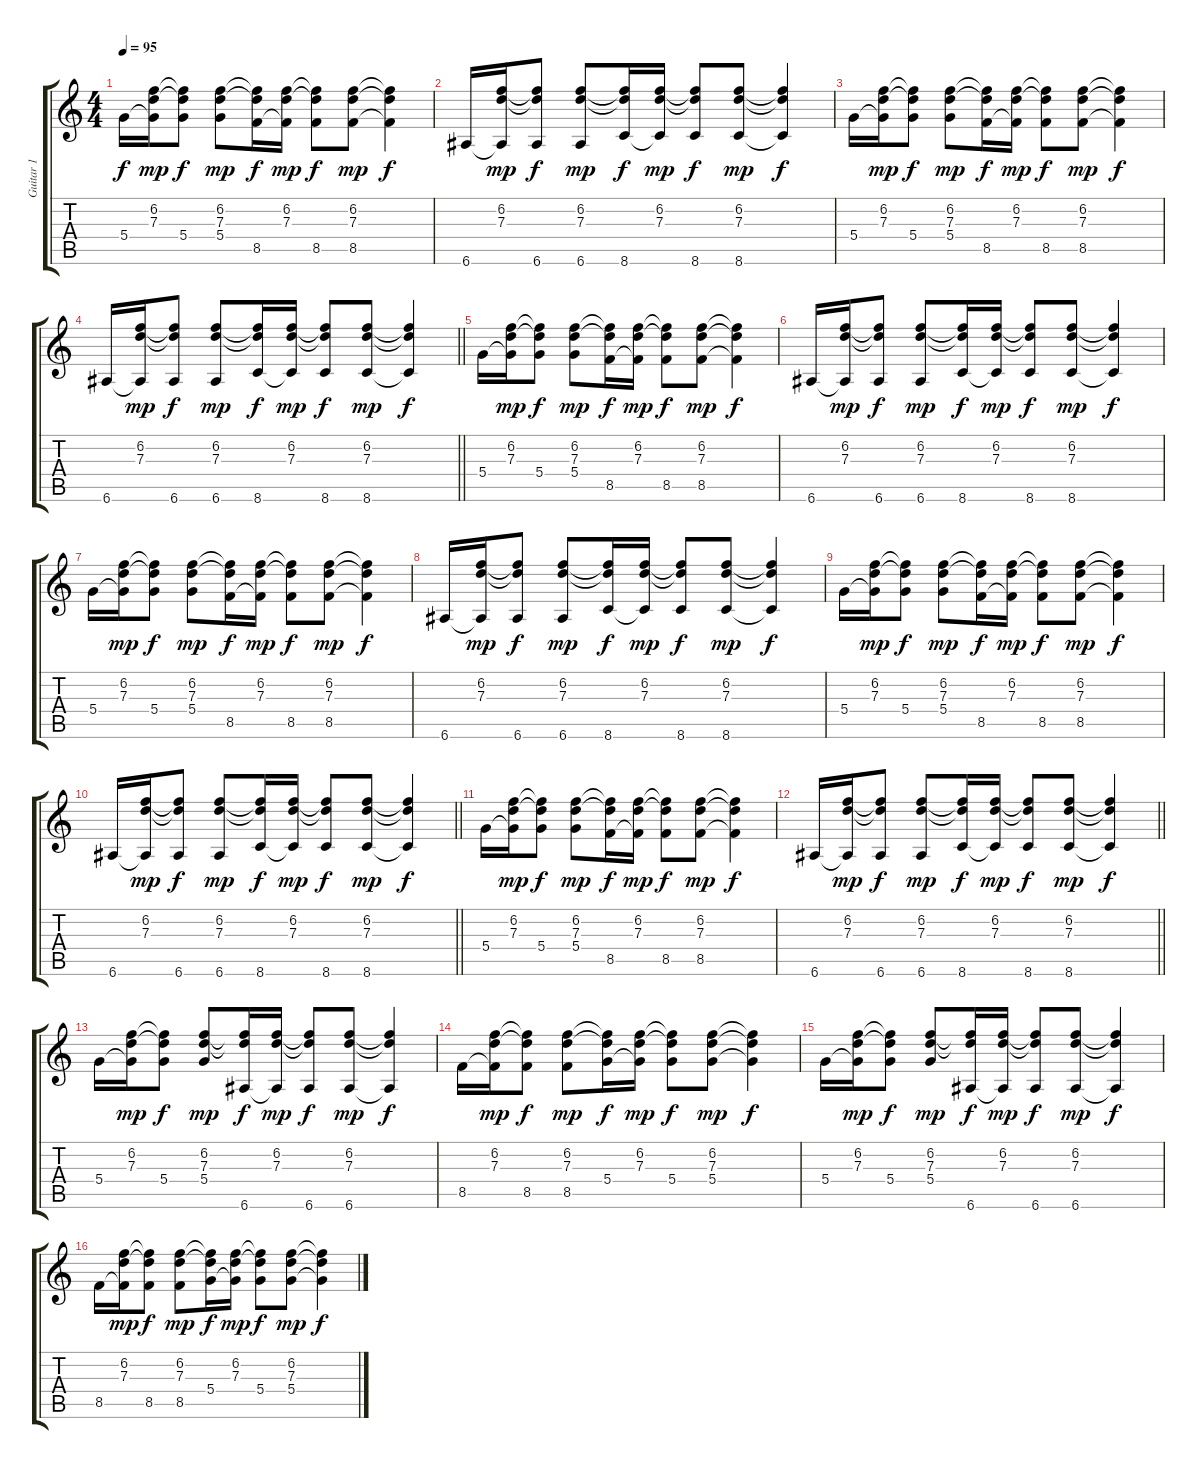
\track ("Guitar 1" "Guitar 1") {instrument electricguitarjazz}
\staff {score tabs}
\tuning (E4 B3 G3 D3 A2 E2) {hide}
\ts (4 4)
\tempo 95
\clef g2
\ks c
5.4.16{dy f} (6.2 7.3 5.4{t}).16{dy mp} (6.2{t} 7.3{t} 5.4).8{dy f} (6.2 7.3 5.4).8{dy mp} (6.2{t} 7.3{t} 8.5).16{dy f} (6.2 7.3 8.5{t}).16{dy mp} (6.2{t} 7.3{t} 8.5).8{dy f} (6.2 7.3 8.5).8{dy mp} (6.2{t} 7.3{t} 8.5{t}).4{dy f} |
6.6.16 (6.2 7.3 6.6{t}).16{dy mp} (6.2{t} 7.3{t} 6.6).8{dy f} (6.2 7.3 6.6).8{dy mp} (6.2{t} 7.3{t} 8.6).16{dy f} (6.2 7.3 8.6{t}).16{dy mp} (6.2{t} 7.3{t} 8.6).8{dy f} (6.2 7.3 8.6).8{dy mp} (6.2{t} 7.3{t} 8.6{t}).4{dy f} |
5.4.16 (6.2 7.3 5.4{t}).16{dy mp} (6.2{t} 7.3{t} 5.4).8{dy f} (6.2 7.3 5.4).8{dy mp} (6.2{t} 7.3{t} 8.5).16{dy f} (6.2 7.3 8.5{t}).16{dy mp} (6.2{t} 7.3{t} 8.5).8{dy f} (6.2 7.3 8.5).8{dy mp} (6.2{t} 7.3{t} 8.5{t}).4{dy f} |
\barLineRight lightlight
6.6.16 (6.2 7.3 6.6{t}).16{dy mp} (6.2{t} 7.3{t} 6.6).8{dy f} (6.2 7.3 6.6).8{dy mp} (6.2{t} 7.3{t} 8.6).16{dy f} (6.2 7.3 8.6{t}).16{dy mp} (6.2{t} 7.3{t} 8.6).8{dy f} (6.2 7.3 8.6).8{dy mp} (6.2{t} 7.3{t} 8.6{t}).4{dy f} |
5.4.16 (6.2 7.3 5.4{t}).16{dy mp} (6.2{t} 7.3{t} 5.4).8{dy f} (6.2 7.3 5.4).8{dy mp} (6.2{t} 7.3{t} 8.5).16{dy f} (6.2 7.3 8.5{t}).16{dy mp} (6.2{t} 7.3{t} 8.5).8{dy f} (6.2 7.3 8.5).8{dy mp} (6.2{t} 7.3{t} 8.5{t}).4{dy f} |
6.6.16 (6.2 7.3 6.6{t}).16{dy mp} (6.2{t} 7.3{t} 6.6).8{dy f} (6.2 7.3 6.6).8{dy mp} (6.2{t} 7.3{t} 8.6).16{dy f} (6.2 7.3 8.6{t}).16{dy mp} (6.2{t} 7.3{t} 8.6).8{dy f} (6.2 7.3 8.6).8{dy mp} (6.2{t} 7.3{t} 8.6{t}).4{dy f} |
5.4.16 (6.2 7.3 5.4{t}).16{dy mp} (6.2{t} 7.3{t} 5.4).8{dy f} (6.2 7.3 5.4).8{dy mp} (6.2{t} 7.3{t} 8.5).16{dy f} (6.2 7.3 8.5{t}).16{dy mp} (6.2{t} 7.3{t} 8.5).8{dy f} (6.2 7.3 8.5).8{dy mp} (6.2{t} 7.3{t} 8.5{t}).4{dy f} |
6.6.16 (6.2 7.3 6.6{t}).16{dy mp} (6.2{t} 7.3{t} 6.6).8{dy f} (6.2 7.3 6.6).8{dy mp} (6.2{t} 7.3{t} 8.6).16{dy f} (6.2 7.3 8.6{t}).16{dy mp} (6.2{t} 7.3{t} 8.6).8{dy f} (6.2 7.3 8.6).8{dy mp} (6.2{t} 7.3{t} 8.6{t}).4{dy f} |
5.4.16 (6.2 7.3 5.4{t}).16{dy mp} (6.2{t} 7.3{t} 5.4).8{dy f} (6.2 7.3 5.4).8{dy mp} (6.2{t} 7.3{t} 8.5).16{dy f} (6.2 7.3 8.5{t}).16{dy mp} (6.2{t} 7.3{t} 8.5).8{dy f} (6.2 7.3 8.5).8{dy mp} (6.2{t} 7.3{t} 8.5{t}).4{dy f} |
\barLineRight lightlight
6.6.16 (6.2 7.3 6.6{t}).16{dy mp} (6.2{t} 7.3{t} 6.6).8{dy f} (6.2 7.3 6.6).8{dy mp} (6.2{t} 7.3{t} 8.6).16{dy f} (6.2 7.3 8.6{t}).16{dy mp} (6.2{t} 7.3{t} 8.6).8{dy f} (6.2 7.3 8.6).8{dy mp} (6.2{t} 7.3{t} 8.6{t}).4{dy f} |
5.4.16 (6.2 7.3 5.4{t}).16{dy mp} (6.2{t} 7.3{t} 5.4).8{dy f} (6.2 7.3 5.4).8{dy mp} (6.2{t} 7.3{t} 8.5).16{dy f} (6.2 7.3 8.5{t}).16{dy mp} (6.2{t} 7.3{t} 8.5).8{dy f} (6.2 7.3 8.5).8{dy mp} (6.2{t} 7.3{t} 8.5{t}).4{dy f} |
\barLineRight lightlight
6.6.16 (6.2 7.3 6.6{t}).16{dy mp} (6.2{t} 7.3{t} 6.6).8{dy f} (6.2 7.3 6.6).8{dy mp} (6.2{t} 7.3{t} 8.6).16{dy f} (6.2 7.3 8.6{t}).16{dy mp} (6.2{t} 7.3{t} 8.6).8{dy f} (6.2 7.3 8.6).8{dy mp} (6.2{t} 7.3{t} 8.6{t}).4{dy f} |
5.4.16 (6.2 7.3 5.4{t}).16{dy mp} (6.2{t} 7.3{t} 5.4).8{dy f} (6.2 7.3 5.4).8{dy mp} (6.2{t} 7.3{t} 6.6).16{dy f} (6.2 7.3 6.6{t}).16{dy mp} (6.2{t} 7.3{t} 6.6).8{dy f} (6.2 7.3 6.6).8{dy mp} (6.2{t} 7.3{t} 6.6{t}).4{dy f} |
8.5.16 (6.2 7.3 8.5{t}).16{dy mp} (6.2{t} 7.3{t} 8.5).8{dy f} (6.2 7.3 8.5).8{dy mp} (6.2{t} 7.3{t} 5.4).16{dy f} (6.2 7.3 5.4{t}).16{dy mp} (6.2{t} 7.3{t} 5.4).8{dy f} (6.2 7.3 5.4).8{dy mp} (6.2{t} 7.3{t} 5.4{t}).4{dy f} |
5.4.16 (6.2 7.3 5.4{t}).16{dy mp} (6.2{t} 7.3{t} 5.4).8{dy f} (6.2 7.3 5.4).8{dy mp} (6.2{t} 7.3{t} 6.6).16{dy f} (6.2 7.3 6.6{t}).16{dy mp} (6.2{t} 7.3{t} 6.6).8{dy f} (6.2 7.3 6.6).8{dy mp} (6.2{t} 7.3{t} 6.6{t}).4{dy f} |
8.5.16 (6.2 7.3 8.5{t}).16{dy mp} (6.2{t} 7.3{t} 8.5).8{dy f} (6.2 7.3 8.5).8{dy mp} (6.2{t} 7.3{t} 5.4).16{dy f} (6.2 7.3 5.4{t}).16{dy mp} (6.2{t} 7.3{t} 5.4).8{dy f} (6.2 7.3 5.4).8{dy mp} (6.2{t} 7.3{t} 5.4{t}).4{dy f}
